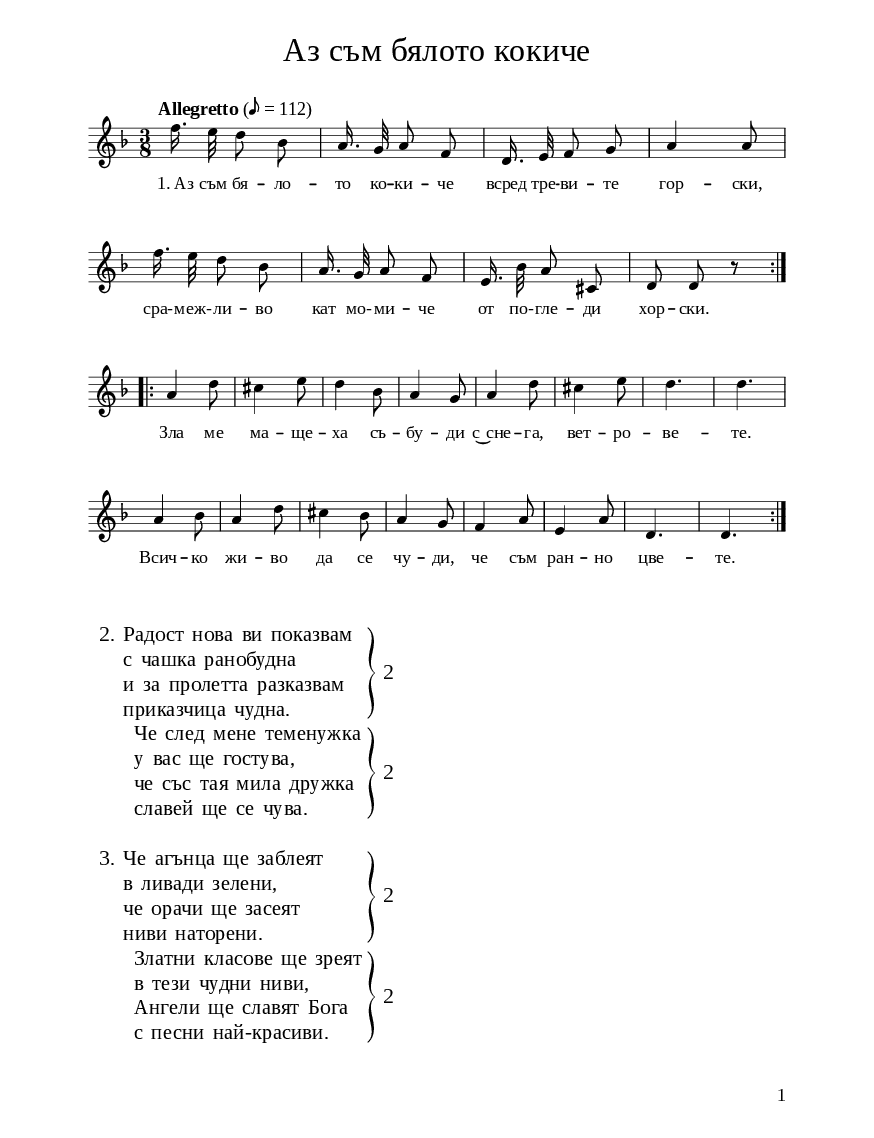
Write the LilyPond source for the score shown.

  \version "2.24.2"

% include paper part and global functions
\include "include/globals.ily"

"rightBraces047" = \markup {
  \column {
    % repeat braces
    \translate #'(0 . -3.1 )
    \right-brace #44

    \translate #'(0 . -5.2 )
    \right-brace #44

    \translate #'(0 . -7.6 )
    \right-brace #44

    \translate #'(0 . -5.2 )
    \right-brace #44

  }
  \column {
    % repeat numbers
    \translate #'(0 . -3.7 )
    2

    \translate #'(0 . -9.3 )
    2

    \translate #'(0 . -11.9 )
    2

    \translate #'(0 . -9.7 )
    2
  }
}

\bookpart {
  \label #'ref047
  \tocItem \markup "Аз съм бялото кокиче –  Az săm bjaloto kokiče"
  \include "include/bookpart-paper.ily"
  \score {
    \include "include/score-layout.ily"


    \new Voice \absolute  {
      \clef treble
      \key d \minor
      \time 3/8
      \tempoFunc "Allegretto" 8 "112"
      \autoBeamOff

      f''16. e''32 d''8 bes' | a'16. g'32 a'8 f' | d'16. e'32 f'8 g' | a'4 a'8 \break |
      f''16. e''32 d''8 bes' | a'16. g'32 a'8 f' | e'16. bes'32 a'8 cis' | d'8 d' r | \bar ":|." \break
      
        \bar ":|.|:"
        a'4 d''8 | cis''4 e''8 | d''4 bes'8 | a'4 g'8 | a'4 d''8 | cis''4 e''8 | d''4. |  d''4. \break | % 17
        a'4 bes'8 | a'4 d''8 | cis''4 bes'8 |  a'4 g'8 | f'4 a'8 | e'4 a'8 |  d'4. | d'4.
      \bar ":|." \break |
    }

    \addlyrics {
      "1. Аз" съм бя -- ло -- то ко -- ки -- че
      всред тре -- ви -- те гор -- ски,
      "сра-" -- "меж-" -- ли -- во кат "мо-" -- ми -- че
      от "по-" -- гле -- ди хор -- ски. Зла ме ма -- ще -- ха съ -- бу -- ди
      с~сне -- га, вет -- ро -- ве -- те.
      Всич -- ко жи -- во да се чу -- ди,
      че съм ран -- но цве -- те.}
        \header {
          title = \titleFunc "Аз съм бялото кокиче" "Az săm bjaloto kokiče"
        }

        \midi{}

      } % score

      \markup \fontsize #bgCoupletFontSize {
        \hspace #1
        \override #`(baseline-skip . ,bgCoupletBaselineSkip)
        \column {
          \line {    2. Радост нова ви показвам }
          \line {   "   " с чашка ранобудна }
          \line {   "   " и за пролетта разказвам }
          \line {   "   " приказчица чудна. }

          \line {  "     " Че след мене теменужка  }
          \line {   "     " у вас ще гостува, }
          \line {   "     " че със тая мила дружка }
          \line {   "     " славей ще се чува. }

          \line { " " }
          \line { 3. Че агънца ще заблеят  }
          \line {   "   " в ливади зелени, }
          \line {   "   " че орачи ще засеят }
          \line {   "   " ниви наторени. }

          \line { "     " Златни класове ще зреят  }
          \line {   "     " в тези чудни ниви, }
          \line {   "     " Ангели ще славят Бога }
          \line {   "     " с песни най-красиви. }
        }  \"rightBraces047"

      }  % markup

      \pageBreak

      % include foreign translation(s) of the song
      

    } % bookpart
